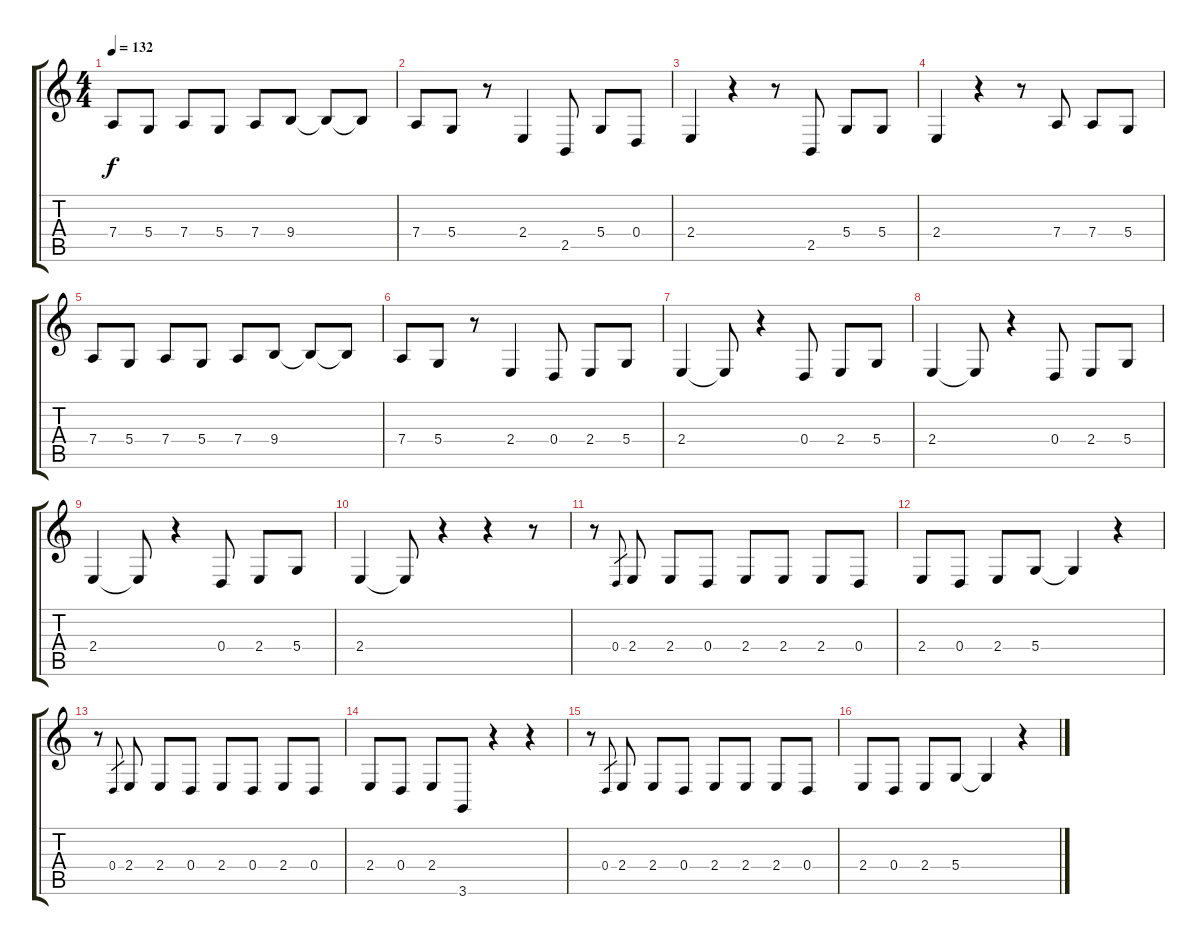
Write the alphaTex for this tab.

\track "" {instrument englishhorn}
\staff {score tabs}
\tuning (E4 B3 G3 D3 A2 E2) {hide}
\ts (4 4)
\tempo 132
\clef g2
\ks c
7.4.8{dy f} 5.4.8 7.4.8 5.4.8 7.4.8 9.4.8 9.4{t}.8 9.4{t}.8 |
7.4.8 5.4.8 r.8 2.4.4 2.5.8 5.4.8 0.4.8 |
2.4.4 r.4 r.8 2.5.8 5.4.8 5.4.8 |
2.4.4 r.4 r.8 7.4.8 7.4.8 5.4.8 |
7.4.8 5.4.8 7.4.8 5.4.8 7.4.8 9.4.8 9.4{t}.8 9.4{t}.8 |
7.4.8 5.4.8 r.8 2.4.4 0.4.8 2.4.8 5.4.8 |
2.4.4 2.4{t}.8 r.4 0.4.8 2.4.8 5.4.8 |
2.4.4 2.4{t}.8 r.4 0.4.8 2.4.8 5.4.8 |
2.4.4 2.4{t}.8 r.4 0.4.8 2.4.8 5.4.8 |
2.4.4 2.4{t}.8 r.4 r.4 r.8 |
r.8 0.4.8{gr} 2.4.8 2.4.8 0.4.8 2.4.8 2.4.8 2.4.8 0.4.8 |
2.4.8 0.4.8 2.4.8 5.4.8 5.4{t}.4 r.4 |
r.8 0.4.8{gr} 2.4.8 2.4.8 0.4.8 2.4.8 0.4.8 2.4.8 0.4.8 |
2.4.8 0.4.8 2.4.8 3.6.8 r.4 r.4 |
r.8 0.4.8{gr} 2.4.8 2.4.8 0.4.8 2.4.8 2.4.8 2.4.8 0.4.8 |
2.4.8 0.4.8 2.4.8 5.4.8 5.4{t}.4 r.4
